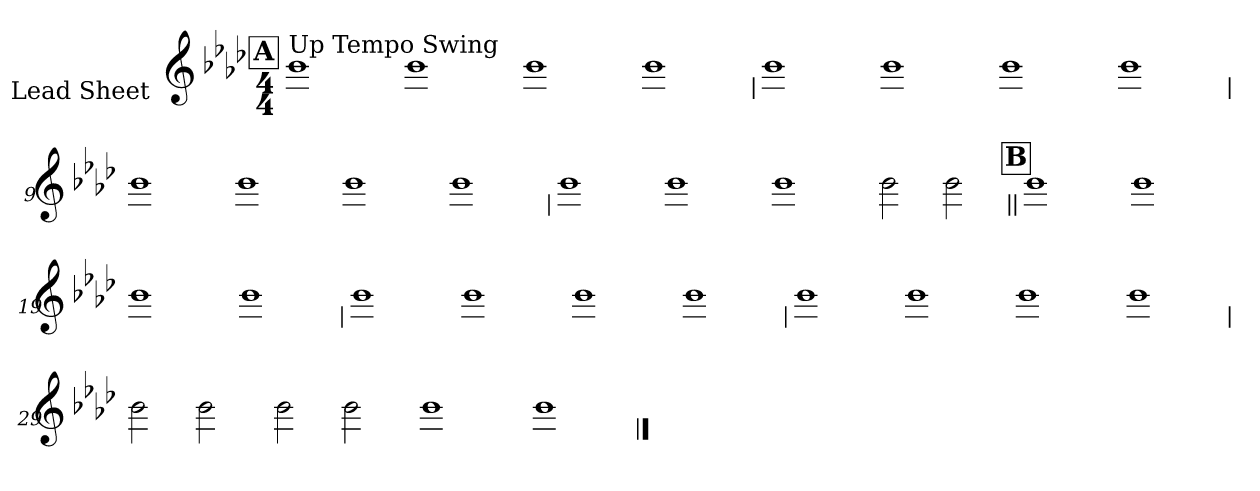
**kern
*part1
*staff1
*I"Lead Sheet
*stria0
*clefG2
*k[b-e-a-d-]
*A-:
*M4/4
!!LO:REH:place=s1:a:t=A
=1||
!LO:TX:a:t=Up Tempo Swing
1b-
=2-
1b-
=3-
1b-
=4-
1b-
!!LO:LB:g=z
=5
1b-
=6-
1b-
=7-
1b-
=8-
1b-
!!LO:LB:g=z
=9
1b-
=10-
1b-
=11-
1b-
=12-
1b-
!!LO:LB:g=z
=13
1b-
=14-
1b-
=15-
1b-
=16-
2b-
2b-
!!LO:LB:g=z
!!LO:REH:place=s1:a:t=B
=17||
1b-
=18-
1b-
=19-
1b-
=20-
1b-
!!LO:LB:g=z
=21
1b-
=22-
1b-
=23-
1b-
=24-
1b-
!!LO:LB:g=z
=25
1b-
=26-
1b-
=27-
1b-
=28-
1b-
!!LO:LB:g=z
=29
2b-
2b-
=30-
2b-
2b-
=31-
1b-
=32-
1b-
==
*-
